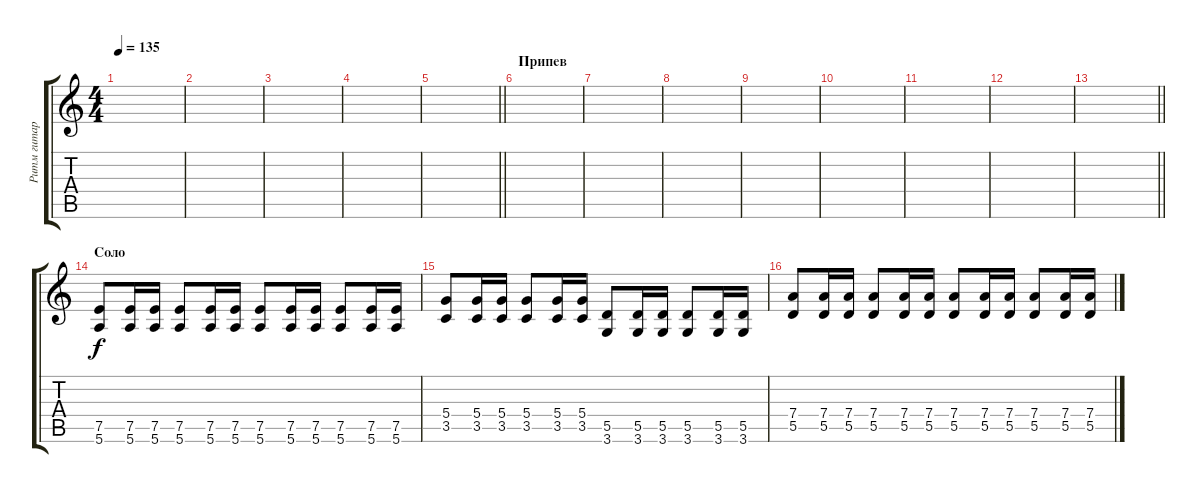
\track ("Ритм гитара (примочка)" "Ритм гитар") {instrument overdrivenguitar}
\staff {score tabs}
\tuning (E4 B3 G3 D3 A2 E2) {hide}
\ts (4 4)
\tempo 135
\clef g2
\ks c
|
|
|
|
\barLineRight lightlight
|
\section ("" "Припев")
|
|
|
|
|
|
|
\barLineRight lightlight
|
\section ("" "Соло")
(7.5 5.6).8 (7.5 5.6).16 (7.5 5.6).16 (7.5 5.6).8 (7.5 5.6).16 (7.5 5.6).16 (7.5 5.6).8 (7.5 5.6).16 (7.5 5.6).16 (7.5 5.6).8 (7.5 5.6).16 (7.5 5.6).16 |
(5.4 3.5).8 (5.4 3.5).16 (5.4 3.5).16 (5.4 3.5).8 (5.4 3.5).16 (5.4 3.5).16 (5.5 3.6).8 (5.5 3.6).16 (5.5 3.6).16 (5.5 3.6).8 (5.5 3.6).16 (5.5 3.6).16 |
(7.4 5.5).8 (7.4 5.5).16 (7.4 5.5).16 (7.4 5.5).8 (7.4 5.5).16 (7.4 5.5).16 (7.4 5.5).8 (7.4 5.5).16 (7.4 5.5).16 (7.4 5.5).8 (7.4 5.5).16 (7.4 5.5).16
